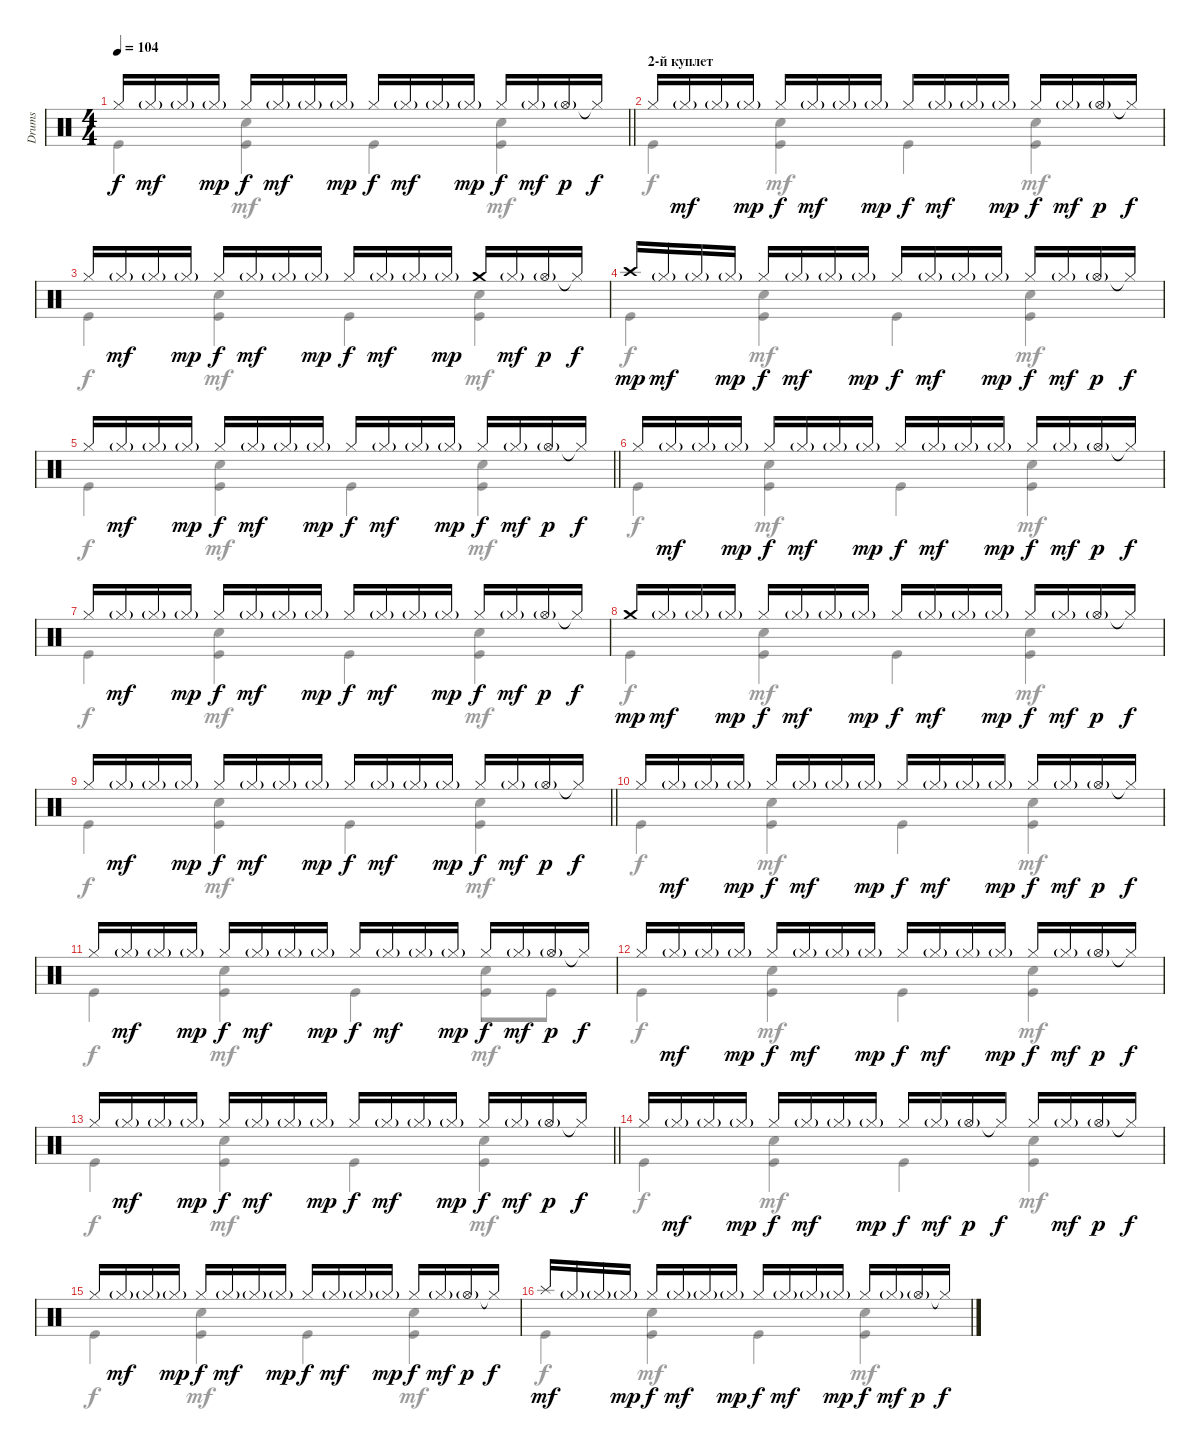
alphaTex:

\track ("Drums" "Drums") {instrument percussion}
\staff {score}
\articulation defaults
\voice
\ts (4 4)
\tempo 104
\clef neutral
\barLineRight lightlight
\ks c "Hi-Hat (closed)".16{dy f} "Hi-Hat (closed)"{g}.16{dy mf} "Hi-Hat (closed)"{g}.16 "Hi-Hat (closed)"{g}.16{dy mp} "Hi-Hat (closed)".16{dy f} "Hi-Hat (closed)"{g}.16{dy mf} "Hi-Hat (closed)"{g}.16 "Hi-Hat (closed)"{g}.16{dy mp} "Hi-Hat (closed)".16{dy f} "Hi-Hat (closed)"{g}.16{dy mf} "Hi-Hat (closed)"{g}.16 "Hi-Hat (closed)"{g}.16{dy mp} "Hi-Hat (closed)".16{dy f} "Hi-Hat (closed)"{g}.16{dy mf} "Hi-Hat (open)"{g}.16{dy p} "Hi-Hat (closed)"{t}.16{dy f}
|
\section ("" "2-й куплет")
"Hi-Hat (closed)".16 "Hi-Hat (closed)"{g}.16{dy mf} "Hi-Hat (closed)"{g}.16 "Hi-Hat (closed)"{g}.16{dy mp} "Hi-Hat (closed)".16{dy f} "Hi-Hat (closed)"{g}.16{dy mf} "Hi-Hat (closed)"{g}.16 "Hi-Hat (closed)"{g}.16{dy mp} "Hi-Hat (closed)".16{dy f} "Hi-Hat (closed)"{g}.16{dy mf} "Hi-Hat (closed)"{g}.16 "Hi-Hat (closed)"{g}.16{dy mp} "Hi-Hat (closed)".16{dy f} "Hi-Hat (closed)"{g}.16{dy mf} "Hi-Hat (open)"{g}.16{dy p} "Hi-Hat (closed)"{t}.16{dy f} |
"Hi-Hat (closed)".16 "Hi-Hat (closed)"{g}.16{dy mf} "Hi-Hat (closed)"{g}.16 "Hi-Hat (closed)"{g}.16{dy mp} "Hi-Hat (closed)".16{dy f} "Hi-Hat (closed)"{g}.16{dy mf} "Hi-Hat (closed)"{g}.16 "Hi-Hat (closed)"{g}.16{dy mp} "Hi-Hat (closed)".16{dy f} "Hi-Hat (closed)"{g}.16{dy mf} "Hi-Hat (closed)"{g}.16 "Hi-Hat (closed)"{g}.16{dy mp} "Crash medium (hit)".16 "Hi-Hat (closed)"{g}.16{dy mf} "Hi-Hat (open)"{g}.16{dy p} "Hi-Hat (closed)"{t}.16{dy f} |
"Crash high (hit)".16{dy mp} "Hi-Hat (closed)"{g}.16{dy mf} "Hi-Hat (closed)"{g}.16 "Hi-Hat (closed)"{g}.16{dy mp} "Hi-Hat (closed)".16{dy f} "Hi-Hat (closed)"{g}.16{dy mf} "Hi-Hat (closed)"{g}.16 "Hi-Hat (closed)"{g}.16{dy mp} "Hi-Hat (closed)".16{dy f} "Hi-Hat (closed)"{g}.16{dy mf} "Hi-Hat (closed)"{g}.16 "Hi-Hat (closed)"{g}.16{dy mp} "Hi-Hat (closed)".16{dy f} "Hi-Hat (closed)"{g}.16{dy mf} "Hi-Hat (open)"{g}.16{dy p} "Hi-Hat (closed)"{t}.16{dy f} |
\barLineRight lightlight "Hi-Hat (closed)".16 "Hi-Hat (closed)"{g}.16{dy mf} "Hi-Hat (closed)"{g}.16 "Hi-Hat (closed)"{g}.16{dy mp} "Hi-Hat (closed)".16{dy f} "Hi-Hat (closed)"{g}.16{dy mf} "Hi-Hat (closed)"{g}.16 "Hi-Hat (closed)"{g}.16{dy mp} "Hi-Hat (closed)".16{dy f} "Hi-Hat (closed)"{g}.16{dy mf} "Hi-Hat (closed)"{g}.16 "Hi-Hat (closed)"{g}.16{dy mp} "Hi-Hat (closed)".16{dy f} "Hi-Hat (closed)"{g}.16{dy mf} "Hi-Hat (open)"{g}.16{dy p} "Hi-Hat (closed)"{t}.16{dy f}
|
\section ("" "")
"Hi-Hat (closed)".16 "Hi-Hat (closed)"{g}.16{dy mf} "Hi-Hat (closed)"{g}.16 "Hi-Hat (closed)"{g}.16{dy mp} "Hi-Hat (closed)".16{dy f} "Hi-Hat (closed)"{g}.16{dy mf} "Hi-Hat (closed)"{g}.16 "Hi-Hat (closed)"{g}.16{dy mp} "Hi-Hat (closed)".16{dy f} "Hi-Hat (closed)"{g}.16{dy mf} "Hi-Hat (closed)"{g}.16 "Hi-Hat (closed)"{g}.16{dy mp} "Hi-Hat (closed)".16{dy f} "Hi-Hat (closed)"{g}.16{dy mf} "Hi-Hat (open)"{g}.16{dy p} "Hi-Hat (closed)"{t}.16{dy f} |
"Hi-Hat (closed)".16 "Hi-Hat (closed)"{g}.16{dy mf} "Hi-Hat (closed)"{g}.16 "Hi-Hat (closed)"{g}.16{dy mp} "Hi-Hat (closed)".16{dy f} "Hi-Hat (closed)"{g}.16{dy mf} "Hi-Hat (closed)"{g}.16 "Hi-Hat (closed)"{g}.16{dy mp} "Hi-Hat (closed)".16{dy f} "Hi-Hat (closed)"{g}.16{dy mf} "Hi-Hat (closed)"{g}.16 "Hi-Hat (closed)"{g}.16{dy mp} "Hi-Hat (closed)".16{dy f} "Hi-Hat (closed)"{g}.16{dy mf} "Hi-Hat (open)"{g}.16{dy p} "Hi-Hat (closed)"{t}.16{dy f} |
"Crash medium (hit)".16{dy mp} "Hi-Hat (closed)"{g}.16{dy mf} "Hi-Hat (closed)"{g}.16 "Hi-Hat (closed)"{g}.16{dy mp} "Hi-Hat (closed)".16{dy f} "Hi-Hat (closed)"{g}.16{dy mf} "Hi-Hat (closed)"{g}.16 "Hi-Hat (closed)"{g}.16{dy mp} "Hi-Hat (closed)".16{dy f} "Hi-Hat (closed)"{g}.16{dy mf} "Hi-Hat (closed)"{g}.16 "Hi-Hat (closed)"{g}.16{dy mp} "Hi-Hat (closed)".16{dy f} "Hi-Hat (closed)"{g}.16{dy mf} "Hi-Hat (open)"{g}.16{dy p} "Hi-Hat (closed)"{t}.16{dy f} |
\barLineRight lightlight "Hi-Hat (closed)".16 "Hi-Hat (closed)"{g}.16{dy mf} "Hi-Hat (closed)"{g}.16 "Hi-Hat (closed)"{g}.16{dy mp} "Hi-Hat (closed)".16{dy f} "Hi-Hat (closed)"{g}.16{dy mf} "Hi-Hat (closed)"{g}.16 "Hi-Hat (closed)"{g}.16{dy mp} "Hi-Hat (closed)".16{dy f} "Hi-Hat (closed)"{g}.16{dy mf} "Hi-Hat (closed)"{g}.16 "Hi-Hat (closed)"{g}.16{dy mp} "Hi-Hat (closed)".16{dy f} "Hi-Hat (closed)"{g}.16{dy mf} "Hi-Hat (open)"{g}.16{dy p} "Hi-Hat (closed)"{t}.16{dy f}
|
\section ("" "")
"Hi-Hat (closed)".16 "Hi-Hat (closed)"{g}.16{dy mf} "Hi-Hat (closed)"{g}.16 "Hi-Hat (closed)"{g}.16{dy mp} "Hi-Hat (closed)".16{dy f} "Hi-Hat (closed)"{g}.16{dy mf} "Hi-Hat (closed)"{g}.16 "Hi-Hat (closed)"{g}.16{dy mp} "Hi-Hat (closed)".16{dy f} "Hi-Hat (closed)"{g}.16{dy mf} "Hi-Hat (closed)"{g}.16 "Hi-Hat (closed)"{g}.16{dy mp} "Hi-Hat (closed)".16{dy f} "Hi-Hat (closed)"{g}.16{dy mf} "Hi-Hat (open)"{g}.16{dy p} "Hi-Hat (closed)"{t}.16{dy f} |
"Hi-Hat (closed)".16 "Hi-Hat (closed)"{g}.16{dy mf} "Hi-Hat (closed)"{g}.16 "Hi-Hat (closed)"{g}.16{dy mp} "Hi-Hat (closed)".16{dy f} "Hi-Hat (closed)"{g}.16{dy mf} "Hi-Hat (closed)"{g}.16 "Hi-Hat (closed)"{g}.16{dy mp} "Hi-Hat (closed)".16{dy f} "Hi-Hat (closed)"{g}.16{dy mf} "Hi-Hat (closed)"{g}.16 "Hi-Hat (closed)"{g}.16{dy mp} "Hi-Hat (closed)".16{dy f} "Hi-Hat (closed)"{g}.16{dy mf} "Hi-Hat (open)"{g}.16{dy p} "Hi-Hat (closed)"{t}.16{dy f} |
"Hi-Hat (closed)".16 "Hi-Hat (closed)"{g}.16{dy mf} "Hi-Hat (closed)"{g}.16 "Hi-Hat (closed)"{g}.16{dy mp} "Hi-Hat (closed)".16{dy f} "Hi-Hat (closed)"{g}.16{dy mf} "Hi-Hat (closed)"{g}.16 "Hi-Hat (closed)"{g}.16{dy mp} "Hi-Hat (closed)".16{dy f} "Hi-Hat (closed)"{g}.16{dy mf} "Hi-Hat (closed)"{g}.16 "Hi-Hat (closed)"{g}.16{dy mp} "Hi-Hat (closed)".16{dy f} "Hi-Hat (closed)"{g}.16{dy mf} "Hi-Hat (open)"{g}.16{dy p} "Hi-Hat (closed)"{t}.16{dy f} |
\barLineRight lightlight "Hi-Hat (closed)".16 "Hi-Hat (closed)"{g}.16{dy mf} "Hi-Hat (closed)"{g}.16 "Hi-Hat (closed)"{g}.16{dy mp} "Hi-Hat (closed)".16{dy f} "Hi-Hat (closed)"{g}.16{dy mf} "Hi-Hat (closed)"{g}.16 "Hi-Hat (closed)"{g}.16{dy mp} "Hi-Hat (closed)".16{dy f} "Hi-Hat (closed)"{g}.16{dy mf} "Hi-Hat (closed)"{g}.16 "Hi-Hat (closed)"{g}.16{dy mp} "Hi-Hat (closed)".16{dy f} "Hi-Hat (closed)"{g}.16{dy mf} "Hi-Hat (open)"{g}.16{dy p} "Hi-Hat (closed)"{t}.16{dy f}
|
\section ("" "")
"Hi-Hat (closed)".16 "Hi-Hat (closed)"{g}.16{dy mf} "Hi-Hat (closed)"{g}.16 "Hi-Hat (closed)"{g}.16{dy mp} "Hi-Hat (closed)".16{dy f} "Hi-Hat (closed)"{g}.16{dy mf} "Hi-Hat (closed)"{g}.16 "Hi-Hat (closed)"{g}.16{dy mp} "Hi-Hat (closed)".16{dy f} "Hi-Hat (closed)"{g}.16{dy mf} "Hi-Hat (open)"{g}.16{dy p} "Hi-Hat (closed)"{t}.16{dy f} "Hi-Hat (closed)".16 "Hi-Hat (closed)"{g}.16{dy mf} "Hi-Hat (open)"{g}.16{dy p} "Hi-Hat (closed)"{t}.16{dy f} |
"Hi-Hat (closed)".16 "Hi-Hat (closed)"{g}.16{dy mf} "Hi-Hat (closed)"{g}.16 "Hi-Hat (closed)"{g}.16{dy mp} "Hi-Hat (closed)".16{dy f} "Hi-Hat (closed)"{g}.16{dy mf} "Hi-Hat (closed)"{g}.16 "Hi-Hat (closed)"{g}.16{dy mp} "Hi-Hat (closed)".16{dy f} "Hi-Hat (closed)"{g}.16{dy mf} "Hi-Hat (closed)"{g}.16 "Hi-Hat (closed)"{g}.16{dy mp} "Hi-Hat (closed)".16{dy f} "Hi-Hat (closed)"{g}.16{dy mf} "Hi-Hat (open)"{g}.16{dy p} "Hi-Hat (closed)"{t}.16{dy f} |
"Splash (hit)".16{dy mf} "Hi-Hat (closed)"{g}.16 "Hi-Hat (closed)"{g}.16 "Hi-Hat (closed)"{g}.16{dy mp} "Hi-Hat (closed)".16{dy f} "Hi-Hat (closed)"{g}.16{dy mf} "Hi-Hat (closed)"{g}.16 "Hi-Hat (closed)"{g}.16{dy mp} "Hi-Hat (closed)".16{dy f} "Hi-Hat (closed)"{g}.16{dy mf} "Hi-Hat (closed)"{g}.16 "Hi-Hat (closed)"{g}.16{dy mp} "Hi-Hat (closed)".16{dy f} "Hi-Hat (closed)"{g}.16{dy mf} "Hi-Hat (open)"{g}.16{dy p} "Hi-Hat (closed)"{t}.16{dy f}
\voice
\clef neutral
\ottava regular
\simile none
\barLineRight lightlight
\ks c "Kick (hit)".4{dy f}
("Snare (hit) 2" "Kick (hit)").4{dy mf} "Kick (hit)".4{dy f} ("Snare (hit) 2" "Kick (hit)").4{dy mf} |
"Kick (hit)".4{dy f} ("Snare (hit) 2" "Kick (hit)").4{dy mf} "Kick (hit)".4{dy f} ("Snare (hit) 2" "Kick (hit)").4{dy mf} |
"Kick (hit)".4{dy f} ("Snare (hit) 2" "Kick (hit)").4{dy mf} "Kick (hit)".4{dy f} ("Snare (hit) 2" "Kick (hit)").4{dy mf} |
"Kick (hit)".4{dy f} ("Snare (hit) 2" "Kick (hit)").4{dy mf} "Kick (hit)".4{dy f} ("Snare (hit) 2" "Kick (hit)").4{dy mf} |
\barLineRight lightlight "Kick (hit)".4{dy f}
("Snare (hit) 2" "Kick (hit)").4{dy mf} "Kick (hit)".4{dy f} ("Snare (hit) 2" "Kick (hit)").4{dy mf} |
"Kick (hit)".4{dy f} ("Snare (hit) 2" "Kick (hit)").4{dy mf} "Kick (hit)".4{dy f} ("Snare (hit) 2" "Kick (hit)").4{dy mf} |
"Kick (hit)".4{dy f} ("Snare (hit) 2" "Kick (hit)").4{dy mf} "Kick (hit)".4{dy f} ("Snare (hit) 2" "Kick (hit)").4{dy mf} |
"Kick (hit)".4{dy f} ("Snare (hit) 2" "Kick (hit)").4{dy mf} "Kick (hit)".4{dy f} ("Snare (hit) 2" "Kick (hit)").4{dy mf} |
\barLineRight lightlight "Kick (hit)".4{dy f}
("Snare (hit) 2" "Kick (hit)").4{dy mf} "Kick (hit)".4{dy f} ("Snare (hit) 2" "Kick (hit)").4{dy mf} |
"Kick (hit)".4{dy f} ("Snare (hit) 2" "Kick (hit)").4{dy mf} "Kick (hit)".4{dy f} ("Snare (hit) 2" "Kick (hit)").4{dy mf} |
"Kick (hit)".4{dy f} ("Snare (hit) 2" "Kick (hit)").4{dy mf} "Kick (hit)".4{dy f} ("Snare (hit) 2" "Kick (hit)").8{dy mf} "Kick (hit)".8 |
"Kick (hit)".4{dy f} ("Snare (hit) 2" "Kick (hit)").4{dy mf} "Kick (hit)".4{dy f} ("Snare (hit) 2" "Kick (hit)").4{dy mf} |
\barLineRight lightlight "Kick (hit)".4{dy f}
("Snare (hit) 2" "Kick (hit)").4{dy mf} "Kick (hit)".4{dy f} ("Snare (hit) 2" "Kick (hit)").4{dy mf} |
"Kick (hit)".4{dy f} ("Snare (hit) 2" "Kick (hit)").4{dy mf} "Kick (hit)".4{dy f} ("Snare (hit) 2" "Kick (hit)").4{dy mf} |
"Kick (hit)".4{dy f} ("Snare (hit) 2" "Kick (hit)").4{dy mf} "Kick (hit)".4{dy f} ("Snare (hit) 2" "Kick (hit)").4{dy mf} |
"Kick (hit)".4{dy f} ("Snare (hit) 2" "Kick (hit)").4{dy mf} "Kick (hit)".4{dy f} ("Snare (hit) 2" "Kick (hit)").4{dy mf}
